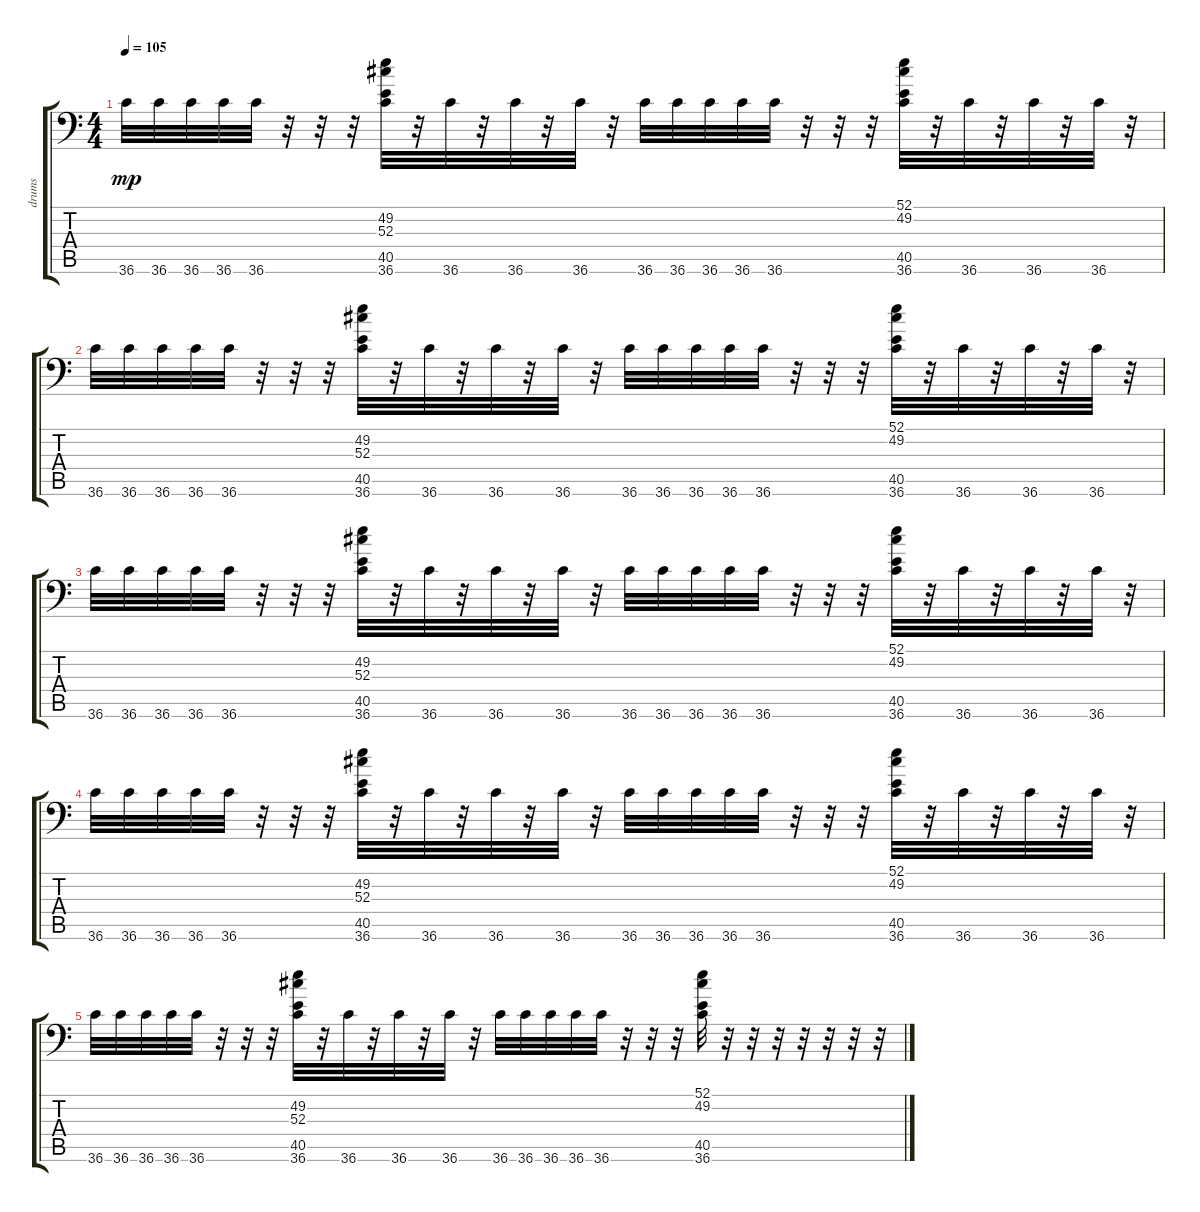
\track ("drums" "drums") {instrument acousticgrandpiano}
\staff {score tabs}
\tuning (C-1 C-1 C-1 C-1 C-1 C-1) {hide}
\ts (4 4)
\tempo 105
\clef f4
\ks c
36.6.32{dy mp} 36.6.32 36.6.32 36.6.32 36.6.32 r.32 r.32 r.32 (49.2 52.3 40.5 36.6).32 r.32 36.6.32 r.32 36.6.32 r.32 36.6.32 r.32 36.6.32 36.6.32 36.6.32 36.6.32 36.6.32 r.32 r.32 r.32 (52.1 49.2 40.5 36.6).32 r.32 36.6.32 r.32 36.6.32 r.32 36.6.32 r.32 |
36.6.32 36.6.32 36.6.32 36.6.32 36.6.32 r.32 r.32 r.32 (49.2 52.3 40.5 36.6).32 r.32 36.6.32 r.32 36.6.32 r.32 36.6.32 r.32 36.6.32 36.6.32 36.6.32 36.6.32 36.6.32 r.32 r.32 r.32 (52.1 49.2 40.5 36.6).32 r.32 36.6.32 r.32 36.6.32 r.32 36.6.32 r.32 |
36.6.32 36.6.32 36.6.32 36.6.32 36.6.32 r.32 r.32 r.32 (49.2 52.3 40.5 36.6).32 r.32 36.6.32 r.32 36.6.32 r.32 36.6.32 r.32 36.6.32 36.6.32 36.6.32 36.6.32 36.6.32 r.32 r.32 r.32 (52.1 49.2 40.5 36.6).32 r.32 36.6.32 r.32 36.6.32 r.32 36.6.32 r.32 |
36.6.32 36.6.32 36.6.32 36.6.32 36.6.32 r.32 r.32 r.32 (49.2 52.3 40.5 36.6).32 r.32 36.6.32 r.32 36.6.32 r.32 36.6.32 r.32 36.6.32 36.6.32 36.6.32 36.6.32 36.6.32 r.32 r.32 r.32 (52.1 49.2 40.5 36.6).32 r.32 36.6.32 r.32 36.6.32 r.32 36.6.32 r.32 |
36.6.32 36.6.32 36.6.32 36.6.32 36.6.32 r.32 r.32 r.32 (49.2 52.3 40.5 36.6).32 r.32 36.6.32 r.32 36.6.32 r.32 36.6.32 r.32 36.6.32 36.6.32 36.6.32 36.6.32 36.6.32 r.32 r.32 r.32 (52.1 49.2 40.5 36.6).32 r.32 r.32 r.32 r.32 r.32 r.32 r.32
